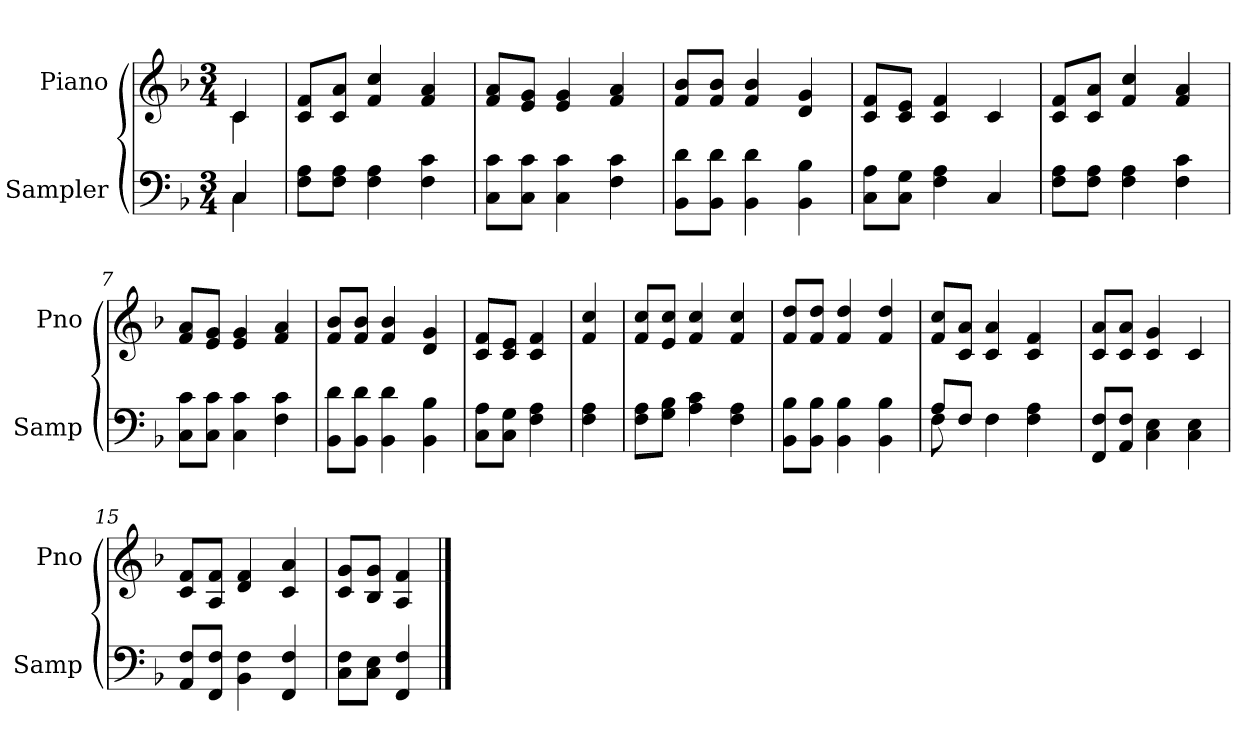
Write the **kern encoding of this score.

**kern	**kern
*part2	*part1
*staff2	*staff1
*I"Sampler	*I"Piano
*I'Samp	*I'Pno
*clefF4	*clefG2
*k[b-]	*k[b-]
*F:	*F:
*M3/4	*M3/4
=1	=1
*^	*^
4C/	4C	4c/	4c
*v	*v	*	*
*	*v	*v
=2	=2
8F\ 8A\L	8c/ 8f/L
8F\ 8A\J	8c/ 8a/J
4F\ 4A\	4f/ 4cc/
4F\ 4c\	4f/ 4a/
=3	=3
8C\ 8c\L	8f/ 8a/L
8C\ 8c\J	8e/ 8g/J
4C\ 4c\	4e/ 4g/
4F\ 4c\	4f/ 4a/
=4	=4
8BB-\ 8d\L	8f/ 8b-/L
8BB-\ 8d\J	8f/ 8b-/J
4BB-\ 4d\	4f/ 4b-/
4BB-\ 4B-\	4d/ 4g/
=5	=5
8C\ 8A\L	8c/ 8f/L
8C\ 8G\J	8c/ 8e/J
4F\ 4A\	4c/ 4f/
4C/	4c/
=6	=6
8F\ 8A\L	8c/ 8f/L
8F\ 8A\J	8c/ 8a/J
4F\ 4A\	4f/ 4cc/
4F\ 4c\	4f/ 4a/
=7	=7
8C\ 8c\L	8f/ 8a/L
8C\ 8c\J	8e/ 8g/J
4C\ 4c\	4e/ 4g/
4F\ 4c\	4f/ 4a/
=8	=8
8BB-\ 8d\L	8f/ 8b-/L
8BB-\ 8d\J	8f/ 8b-/J
4BB-\ 4d\	4f/ 4b-/
4BB-\ 4B-\	4d/ 4g/
=9	=9
8C\ 8A\L	8c/ 8f/L
8C\ 8G\J	8c/ 8e/J
4F\ 4A\	4c/ 4f/
=10	=10
4F\ 4A\	4f/ 4cc/
=11	=11
8F\ 8A\L	8f/ 8cc/L
8G\ 8B-\J	8e/ 8cc/J
4A\ 4c\	4f/ 4cc/
4F\ 4A\	4f/ 4cc/
=12	=12
8BB-\ 8B-\L	8f/ 8dd/L
8BB-\ 8B-\J	8f/ 8dd/J
4BB-\ 4B-\	4f/ 4dd/
4BB-\ 4B-\	4f/ 4dd/
=13	=13
*^	*
8A/L	8F	8f/ 8cc/L
8F/J	2ryy	8c/ 8a/J
4F\	.	4c/ 4a/
4F\ 4A\	.	4c/ 4f/
.	8ryy	.
*v	*v	*
=14	=14
8FF/ 8F/L	8c/ 8a/L
8AA/ 8F/J	8c/ 8a/J
4C\ 4E\	4c/ 4g/
4C\ 4E\	4c/
=15	=15
8AA/ 8F/L	8c/ 8f/L
8FF/ 8F/J	8A/ 8f/J
4BB-\ 4F\	4d/ 4f/
4FF/ 4F/	4c/ 4a/
=16	=16
8C\ 8F\L	8c/ 8g/L
8C\ 8E\J	8B-/ 8g/J
4FF/ 4F/	4A/ 4f/
==	==
*-	*-
